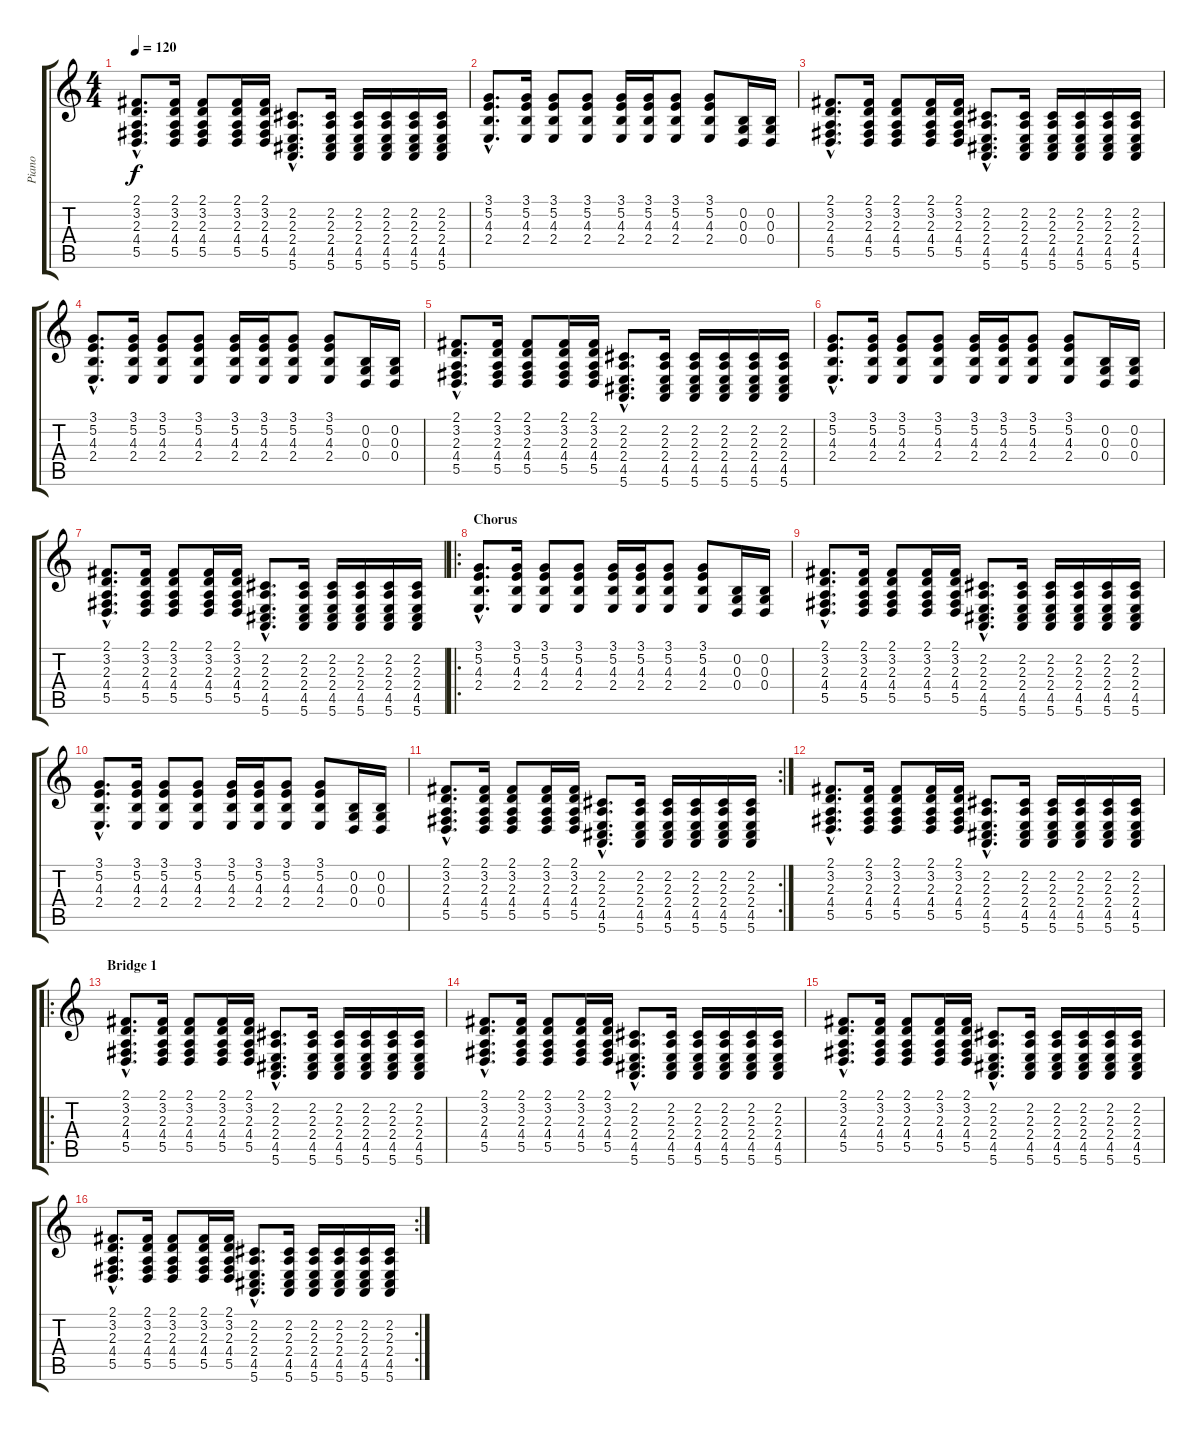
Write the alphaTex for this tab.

\track ("Piano" "Piano") {instrument acousticgrandpiano}
\staff {score tabs}
\tuning (E4 B3 G3 D3 A2 E2) {hide}
\ts (4 4)
\tempo 120
\clef g2
\ks c
(2.1{hac} 3.2{hac} 2.3{hac} 4.4{hac} 5.5{hac}).8{d dy f} (2.1 3.2 2.3 4.4 5.5).16 (2.1 3.2 2.3 4.4 5.5).8 (2.1 3.2 2.3 4.4 5.5).16 (2.1 3.2 2.3 4.4 5.5).16 (2.2{hac} 2.3{hac} 2.4{hac} 4.5{hac} 5.6{hac}).8{d} (2.2 2.3 2.4 4.5 5.6).16 (2.2 2.3 2.4 4.5 5.6).16 (2.2 2.3 2.4 4.5 5.6).16 (2.2 2.3 2.4 4.5 5.6).16 (2.2 2.3 2.4 4.5 5.6).16 |
(3.1{hac} 5.2{hac} 4.3{hac} 2.4{hac}).8{d} (3.1 5.2 4.3 2.4).16 (3.1 5.2 4.3 2.4).8 (3.1 5.2 4.3 2.4).8 (3.1 5.2 4.3 2.4).16 (3.1 5.2 4.3 2.4).16 (3.1 5.2 4.3 2.4).8 (3.1 5.2 4.3 2.4).8 (0.2 0.3 0.4).16 (0.2 0.3 0.4).16 |
(2.1{hac} 3.2{hac} 2.3{hac} 4.4{hac} 5.5{hac}).8{d} (2.1 3.2 2.3 4.4 5.5).16 (2.1 3.2 2.3 4.4 5.5).8 (2.1 3.2 2.3 4.4 5.5).16 (2.1 3.2 2.3 4.4 5.5).16 (2.2{hac} 2.3{hac} 2.4{hac} 4.5{hac} 5.6{hac}).8{d} (2.2 2.3 2.4 4.5 5.6).16 (2.2 2.3 2.4 4.5 5.6).16 (2.2 2.3 2.4 4.5 5.6).16 (2.2 2.3 2.4 4.5 5.6).16 (2.2 2.3 2.4 4.5 5.6).16 |
(3.1{hac} 5.2{hac} 4.3{hac} 2.4{hac}).8{d} (3.1 5.2 4.3 2.4).16 (3.1 5.2 4.3 2.4).8 (3.1 5.2 4.3 2.4).8 (3.1 5.2 4.3 2.4).16 (3.1 5.2 4.3 2.4).16 (3.1 5.2 4.3 2.4).8 (3.1 5.2 4.3 2.4).8 (0.2 0.3 0.4).16 (0.2 0.3 0.4).16 |
(2.1{hac} 3.2{hac} 2.3{hac} 4.4{hac} 5.5{hac}).8{d} (2.1 3.2 2.3 4.4 5.5).16 (2.1 3.2 2.3 4.4 5.5).8 (2.1 3.2 2.3 4.4 5.5).16 (2.1 3.2 2.3 4.4 5.5).16 (2.2{hac} 2.3{hac} 2.4{hac} 4.5{hac} 5.6{hac}).8{d} (2.2 2.3 2.4 4.5 5.6).16 (2.2 2.3 2.4 4.5 5.6).16 (2.2 2.3 2.4 4.5 5.6).16 (2.2 2.3 2.4 4.5 5.6).16 (2.2 2.3 2.4 4.5 5.6).16 |
(3.1{hac} 5.2{hac} 4.3{hac} 2.4{hac}).8{d} (3.1 5.2 4.3 2.4).16 (3.1 5.2 4.3 2.4).8 (3.1 5.2 4.3 2.4).8 (3.1 5.2 4.3 2.4).16 (3.1 5.2 4.3 2.4).16 (3.1 5.2 4.3 2.4).8 (3.1 5.2 4.3 2.4).8 (0.2 0.3 0.4).16 (0.2 0.3 0.4).16 |
(2.1{hac} 3.2{hac} 2.3{hac} 4.4{hac} 5.5{hac}).8{d} (2.1 3.2 2.3 4.4 5.5).16 (2.1 3.2 2.3 4.4 5.5).8 (2.1 3.2 2.3 4.4 5.5).16 (2.1 3.2 2.3 4.4 5.5).16 (2.2{hac} 2.3{hac} 2.4{hac} 4.5{hac} 5.6{hac}).8{d} (2.2 2.3 2.4 4.5 5.6).16 (2.2 2.3 2.4 4.5 5.6).16 (2.2 2.3 2.4 4.5 5.6).16 (2.2 2.3 2.4 4.5 5.6).16 (2.2 2.3 2.4 4.5 5.6).16 |
\ro
\section ("" "Chorus")
(3.1{hac} 5.2{hac} 4.3{hac} 2.4{hac}).8{d} (3.1 5.2 4.3 2.4).16 (3.1 5.2 4.3 2.4).8 (3.1 5.2 4.3 2.4).8 (3.1 5.2 4.3 2.4).16 (3.1 5.2 4.3 2.4).16 (3.1 5.2 4.3 2.4).8 (3.1 5.2 4.3 2.4).8 (0.2 0.3 0.4).16 (0.2 0.3 0.4).16 |
(2.1{hac} 3.2{hac} 2.3{hac} 4.4{hac} 5.5{hac}).8{d} (2.1 3.2 2.3 4.4 5.5).16 (2.1 3.2 2.3 4.4 5.5).8 (2.1 3.2 2.3 4.4 5.5).16 (2.1 3.2 2.3 4.4 5.5).16 (2.2{hac} 2.3{hac} 2.4{hac} 4.5{hac} 5.6{hac}).8{d} (2.2 2.3 2.4 4.5 5.6).16 (2.2 2.3 2.4 4.5 5.6).16 (2.2 2.3 2.4 4.5 5.6).16 (2.2 2.3 2.4 4.5 5.6).16 (2.2 2.3 2.4 4.5 5.6).16 |
(3.1{hac} 5.2{hac} 4.3{hac} 2.4{hac}).8{d} (3.1 5.2 4.3 2.4).16 (3.1 5.2 4.3 2.4).8 (3.1 5.2 4.3 2.4).8 (3.1 5.2 4.3 2.4).16 (3.1 5.2 4.3 2.4).16 (3.1 5.2 4.3 2.4).8 (3.1 5.2 4.3 2.4).8 (0.2 0.3 0.4).16 (0.2 0.3 0.4).16 |
\rc 2
(2.1{hac} 3.2{hac} 2.3{hac} 4.4{hac} 5.5{hac}).8{d} (2.1 3.2 2.3 4.4 5.5).16 (2.1 3.2 2.3 4.4 5.5).8 (2.1 3.2 2.3 4.4 5.5).16 (2.1 3.2 2.3 4.4 5.5).16 (2.2{hac} 2.3{hac} 2.4{hac} 4.5{hac} 5.6{hac}).8{d} (2.2 2.3 2.4 4.5 5.6).16 (2.2 2.3 2.4 4.5 5.6).16 (2.2 2.3 2.4 4.5 5.6).16 (2.2 2.3 2.4 4.5 5.6).16 (2.2 2.3 2.4 4.5 5.6).16 |
(2.1{hac} 3.2{hac} 2.3{hac} 4.4{hac} 5.5{hac}).8{d} (2.1 3.2 2.3 4.4 5.5).16 (2.1 3.2 2.3 4.4 5.5).8 (2.1 3.2 2.3 4.4 5.5).16 (2.1 3.2 2.3 4.4 5.5).16 (2.2{hac} 2.3{hac} 2.4{hac} 4.5{hac} 5.6{hac}).8{d} (2.2 2.3 2.4 4.5 5.6).16 (2.2 2.3 2.4 4.5 5.6).16 (2.2 2.3 2.4 4.5 5.6).16 (2.2 2.3 2.4 4.5 5.6).16 (2.2 2.3 2.4 4.5 5.6).16 |
\ro
\section ("" "Bridge 1")
(2.1{hac} 3.2{hac} 2.3{hac} 4.4{hac} 5.5{hac}).8{d} (2.1 3.2 2.3 4.4 5.5).16 (2.1 3.2 2.3 4.4 5.5).8 (2.1 3.2 2.3 4.4 5.5).16 (2.1 3.2 2.3 4.4 5.5).16 (2.2{hac} 2.3{hac} 2.4{hac} 4.5{hac} 5.6{hac}).8{d} (2.2 2.3 2.4 4.5 5.6).16 (2.2 2.3 2.4 4.5 5.6).16 (2.2 2.3 2.4 4.5 5.6).16 (2.2 2.3 2.4 4.5 5.6).16 (2.2 2.3 2.4 4.5 5.6).16 |
(2.1{hac} 3.2{hac} 2.3{hac} 4.4{hac} 5.5{hac}).8{d} (2.1 3.2 2.3 4.4 5.5).16 (2.1 3.2 2.3 4.4 5.5).8 (2.1 3.2 2.3 4.4 5.5).16 (2.1 3.2 2.3 4.4 5.5).16 (2.2{hac} 2.3{hac} 2.4{hac} 4.5{hac} 5.6{hac}).8{d} (2.2 2.3 2.4 4.5 5.6).16 (2.2 2.3 2.4 4.5 5.6).16 (2.2 2.3 2.4 4.5 5.6).16 (2.2 2.3 2.4 4.5 5.6).16 (2.2 2.3 2.4 4.5 5.6).16 |
(2.1{hac} 3.2{hac} 2.3{hac} 4.4{hac} 5.5{hac}).8{d} (2.1 3.2 2.3 4.4 5.5).16 (2.1 3.2 2.3 4.4 5.5).8 (2.1 3.2 2.3 4.4 5.5).16 (2.1 3.2 2.3 4.4 5.5).16 (2.2{hac} 2.3{hac} 2.4{hac} 4.5{hac} 5.6{hac}).8{d} (2.2 2.3 2.4 4.5 5.6).16 (2.2 2.3 2.4 4.5 5.6).16 (2.2 2.3 2.4 4.5 5.6).16 (2.2 2.3 2.4 4.5 5.6).16 (2.2 2.3 2.4 4.5 5.6).16 |
\rc 2
(2.1{hac} 3.2{hac} 2.3{hac} 4.4{hac} 5.5{hac}).8{d} (2.1 3.2 2.3 4.4 5.5).16 (2.1 3.2 2.3 4.4 5.5).8 (2.1 3.2 2.3 4.4 5.5).16 (2.1 3.2 2.3 4.4 5.5).16 (2.2{hac} 2.3{hac} 2.4{hac} 4.5{hac} 5.6{hac}).8{d} (2.2 2.3 2.4 4.5 5.6).16 (2.2 2.3 2.4 4.5 5.6).16 (2.2 2.3 2.4 4.5 5.6).16 (2.2 2.3 2.4 4.5 5.6).16 (2.2 2.3 2.4 4.5 5.6).16
